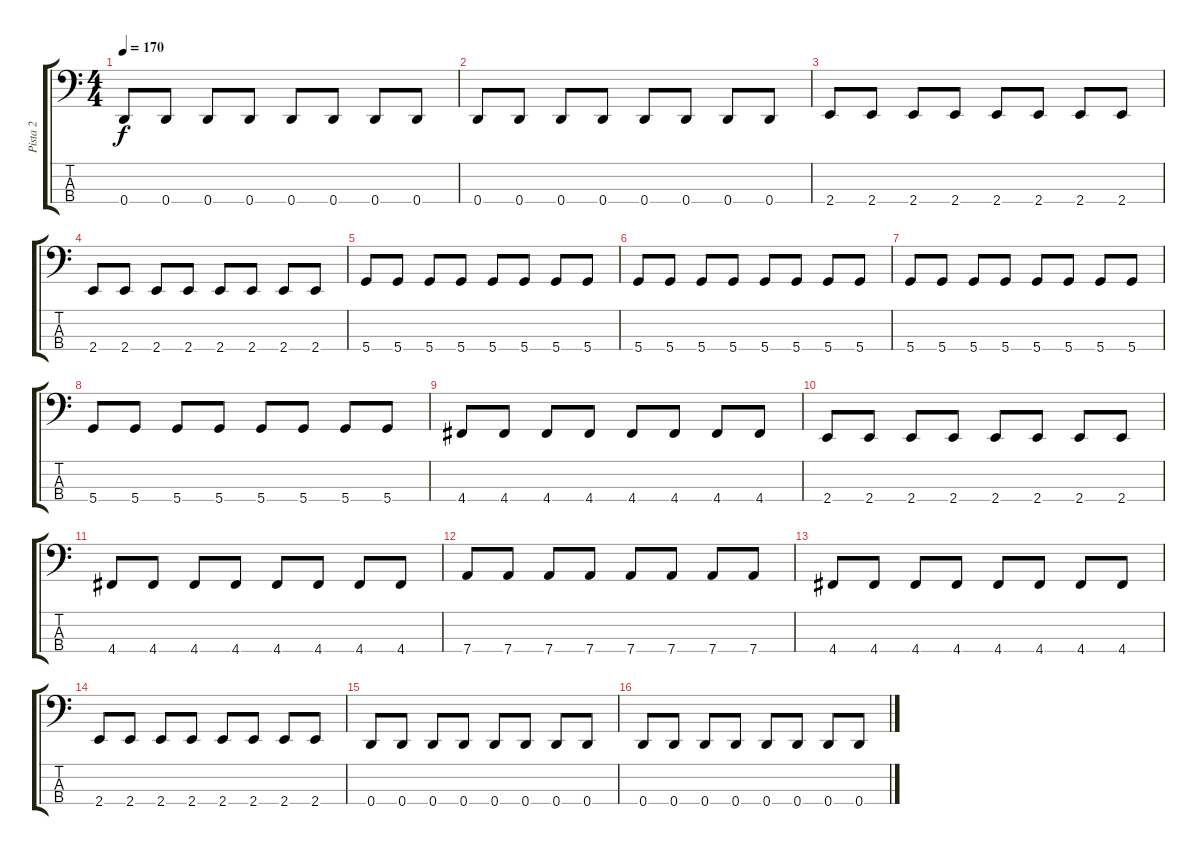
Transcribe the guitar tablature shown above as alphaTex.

\track ("Pista 2" "Pista 2") {instrument electricbasspick}
\staff {score tabs}
\tuning (G2 D2 A1 D1) {hide}
\ts (4 4)
\tempo 170
\clef f4
\ks c
0.4.8{dy f} 0.4.8 0.4.8 0.4.8 0.4.8 0.4.8 0.4.8 0.4.8 |
0.4.8 0.4.8 0.4.8 0.4.8 0.4.8 0.4.8 0.4.8 0.4.8 |
2.4.8 2.4.8 2.4.8 2.4.8 2.4.8 2.4.8 2.4.8 2.4.8 |
2.4.8 2.4.8 2.4.8 2.4.8 2.4.8 2.4.8 2.4.8 2.4.8 |
5.4.8 5.4.8 5.4.8 5.4.8 5.4.8 5.4.8 5.4.8 5.4.8 |
5.4.8 5.4.8 5.4.8 5.4.8 5.4.8 5.4.8 5.4.8 5.4.8 |
5.4.8 5.4.8 5.4.8 5.4.8 5.4.8 5.4.8 5.4.8 5.4.8 |
5.4.8 5.4.8 5.4.8 5.4.8 5.4.8 5.4.8 5.4.8 5.4.8 |
4.4.8 4.4.8 4.4.8 4.4.8 4.4.8 4.4.8 4.4.8 4.4.8 |
2.4.8 2.4.8 2.4.8 2.4.8 2.4.8 2.4.8 2.4.8 2.4.8 |
4.4.8 4.4.8 4.4.8 4.4.8 4.4.8 4.4.8 4.4.8 4.4.8 |
7.4.8 7.4.8 7.4.8 7.4.8 7.4.8 7.4.8 7.4.8 7.4.8 |
4.4.8 4.4.8 4.4.8 4.4.8 4.4.8 4.4.8 4.4.8 4.4.8 |
2.4.8 2.4.8 2.4.8 2.4.8 2.4.8 2.4.8 2.4.8 2.4.8 |
0.4.8 0.4.8 0.4.8 0.4.8 0.4.8 0.4.8 0.4.8 0.4.8 |
0.4.8 0.4.8 0.4.8 0.4.8 0.4.8 0.4.8 0.4.8 0.4.8
